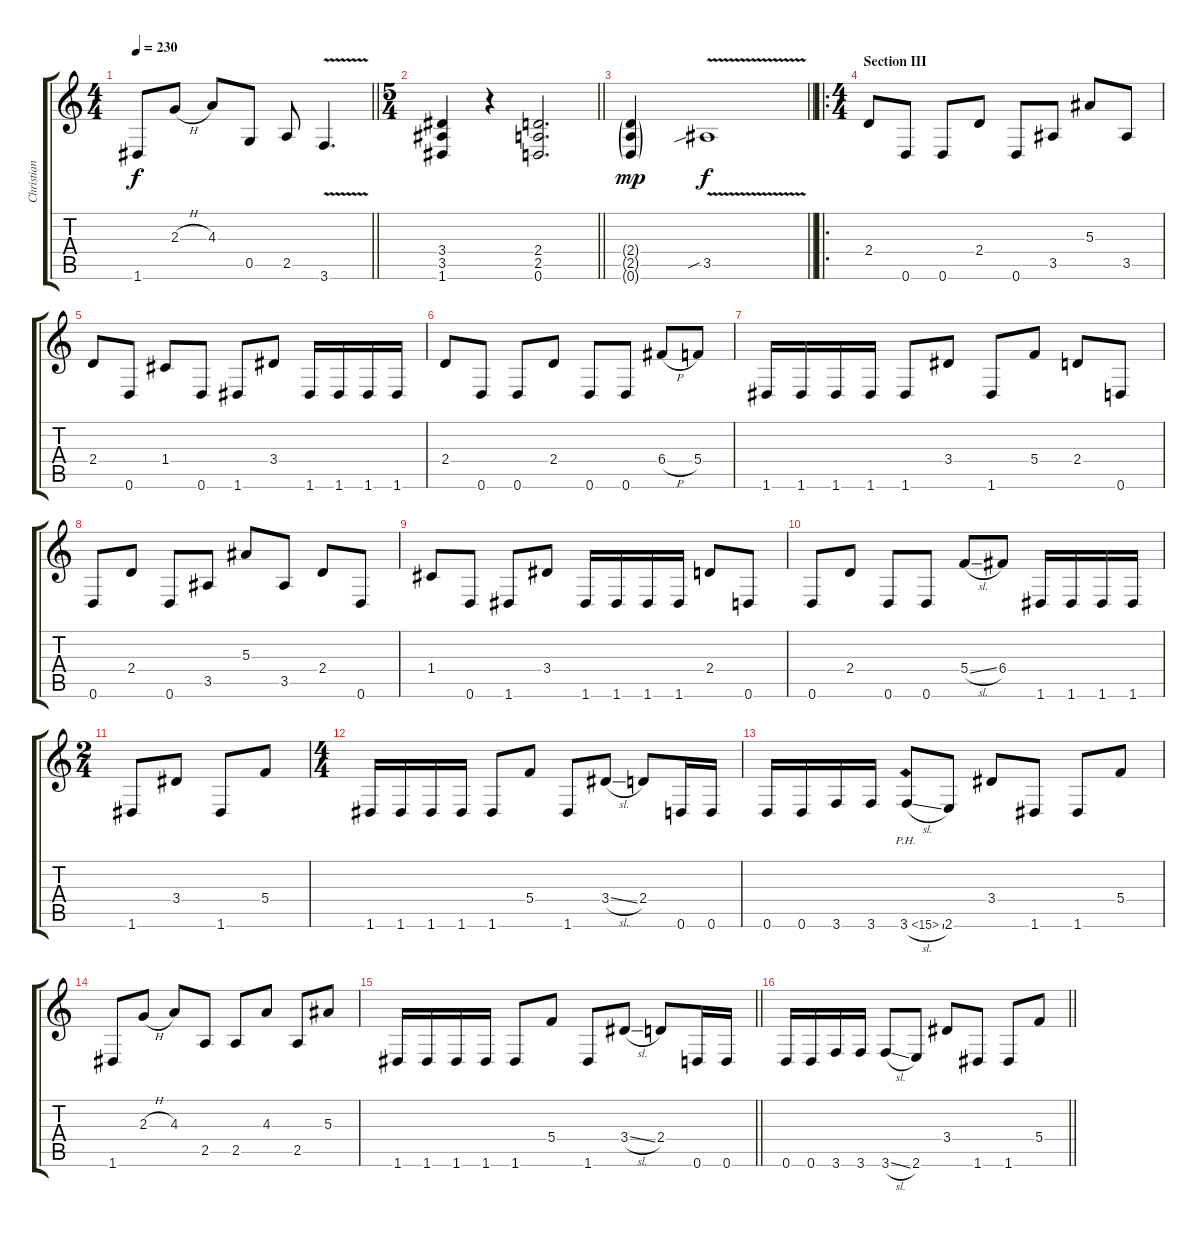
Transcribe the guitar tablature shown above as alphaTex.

\track ("Christian Muenzer" "Christian ") {instrument distortionguitar}
\staff {score tabs}
\tuning (D4 A3 F3 C3 G2 D2) {hide}
\ts (4 4)
\tempo 230
\clef g2
\barLineRight lightlight
\ks c
1.6.8{dy f} 2.3{h}.8 4.3.8 0.5.8 2.5.8 3.6{v}.4{d} |
\ts (5 4)
\barLineRight lightlight
(3.4 3.5 1.6).4 r.4 (2.4 2.5 0.6).2{d} |
\barLineRight lightlight
(2.4{g} 2.5{g} 0.6{g}).4{dy mp} 3.5{v sib}.1{dy f} |
\ro
\ts (4 4)
\section ("" "Section III")
2.4.8 0.6.8 0.6.8 2.4.8 0.6.8 3.5.8 5.3.8 3.5.8 |
2.4.8 0.6.8 1.4.8 0.6.8 1.6.8 3.4.8 1.6.16 1.6.16 1.6.16 1.6.16 |
2.4.8 0.6.8 0.6.8 2.4.8 0.6.8 0.6.8 6.4{h}.8 5.4.8 |
1.6.16 1.6.16 1.6.16 1.6.16 1.6.8 3.4.8 1.6.8 5.4.8 2.4.8 0.6.8 |
0.6.8 2.4.8 0.6.8 3.5.8 5.3.8 3.5.8 2.4.8 0.6.8 |
1.4.8 0.6.8 1.6.8 3.4.8 1.6.16 1.6.16 1.6.16 1.6.16 2.4.8 0.6.8 |
0.6.8 2.4.8 0.6.8 0.6.8 5.4{sl}.8 6.4.8 1.6.16 1.6.16 1.6.16 1.6.16 |
\ts (2 4)
1.6.8 3.4.8 1.6.8 5.4.8 |
\ts (4 4)
1.6.16 1.6.16 1.6.16 1.6.16 1.6.8 5.4.8 1.6.8 3.4{sl}.8 2.4.8 0.6.16 0.6.16 |
0.6.16 0.6.16 3.6.16 3.6.16 3.6{ph 12 sl}.8 2.6.8 3.4.8 1.6.8 1.6.8 5.4.8 |
1.6.8 2.3{h}.8 4.3.8 2.5.8 2.5.8 4.3.8 2.5.8 5.3.8 |
\barLineRight lightlight
1.6.16 1.6.16 1.6.16 1.6.16 1.6.8 5.4.8 1.6.8 3.4{sl}.8 2.4.8 0.6.16 0.6.16 |
\barLineRight lightlight
0.6.16 0.6.16 3.6.16 3.6.16 3.6{sl}.8 2.6.8 3.4.8 1.6.8 1.6.8 5.4.8
